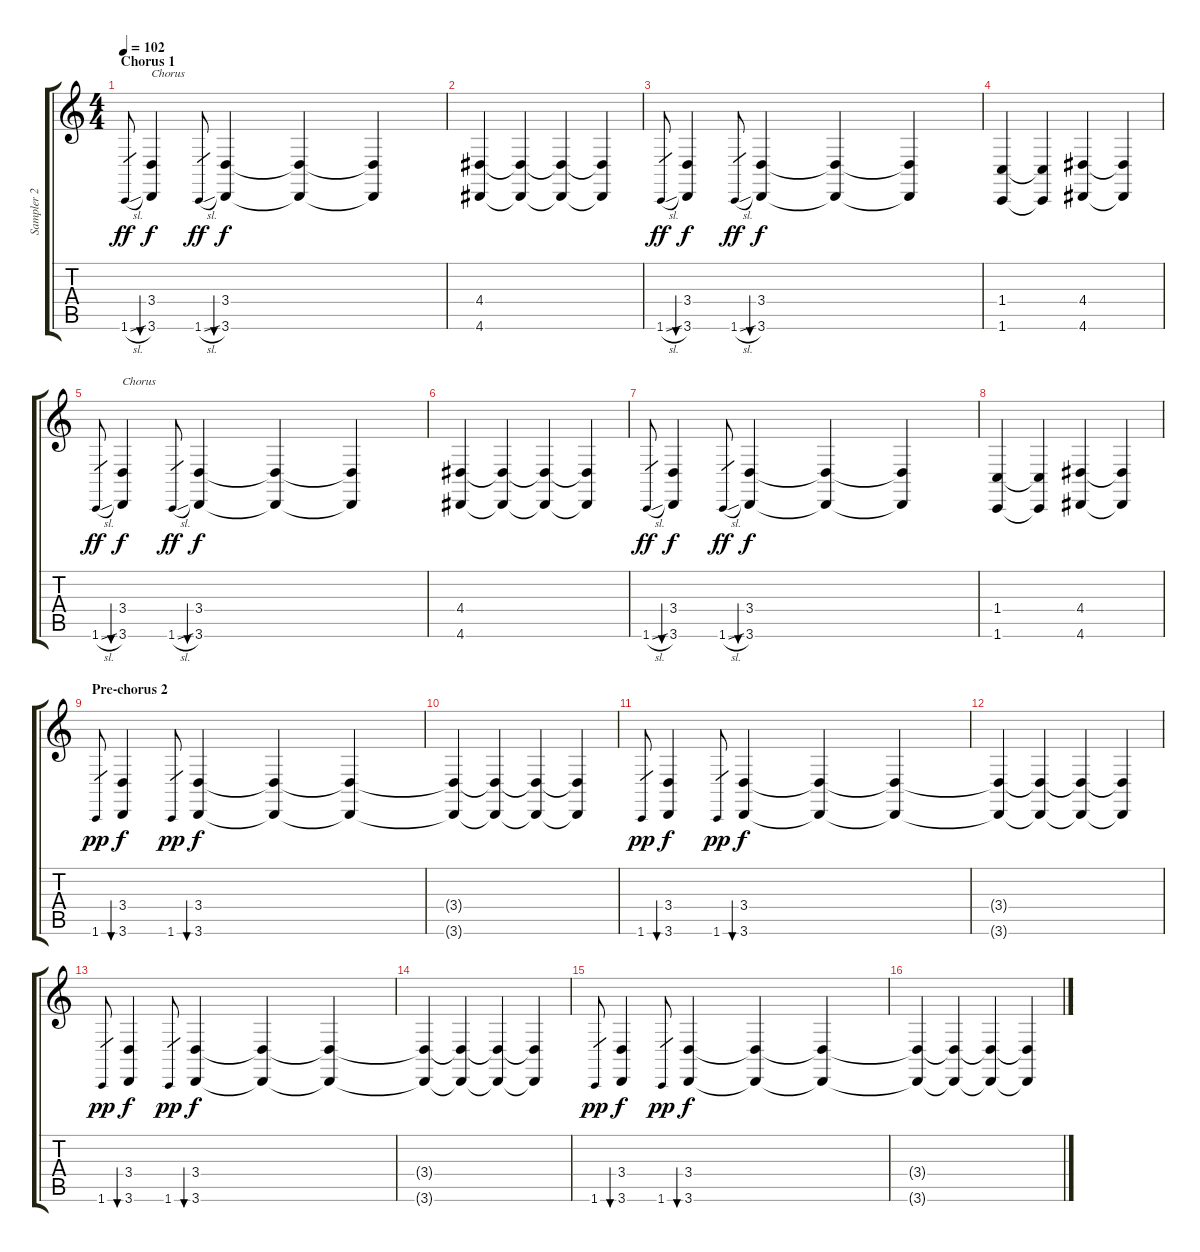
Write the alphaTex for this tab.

\track ("Sampler 2" "Sampler 2") {instrument lead3calliope}
\staff {score tabs}
\tuning (Db4 Ab3 E3 B2 Gb2 B1) {hide}
\ts (4 4)
\section ("" "Chorus 1")
\tempo 102
\clef g2
\ks c
1.6{sl}.8{gr dy ff} (3.4 3.6).4{bu 480 txt "Chorus" dy f volume 8} 1.6{sl}.8{gr dy ff} (3.4 3.6).4{bu 480 dy f} (3.4{t} 3.6{t}).4 (3.4{t} 3.6{t}).4 |
(4.4 4.6).4{volume 8} (4.4{t} 4.6{t}).4 (4.4{t} 4.6{t}).4 (4.4{t} 4.6{t}).4 |
1.6{sl}.8{gr dy ff} (3.4 3.6).4{bu 480 dy f volume 8} 1.6{sl}.8{gr dy ff} (3.4 3.6).4{bu 480 dy f} (3.4{t} 3.6{t}).4 (3.4{t} 3.6{t}).4 |
(1.4 1.6).4{volume 8} (1.4{t} 1.6{t}).4 (4.4 4.6).4 (4.4{t} 4.6{t}).4 |
1.6{sl}.8{gr dy ff} (3.4 3.6).4{bu 480 txt "Chorus" dy f volume 8} 1.6{sl}.8{gr dy ff} (3.4 3.6).4{bu 480 dy f} (3.4{t} 3.6{t}).4 (3.4{t} 3.6{t}).4 |
(4.4 4.6).4{volume 8} (4.4{t} 4.6{t}).4 (4.4{t} 4.6{t}).4 (4.4{t} 4.6{t}).4 |
1.6{sl}.8{gr dy ff} (3.4 3.6).4{bu 480 dy f volume 8} 1.6{sl}.8{gr dy ff} (3.4 3.6).4{bu 480 dy f} (3.4{t} 3.6{t}).4 (3.4{t} 3.6{t}).4 |
(1.4 1.6).4{volume 8} (1.4{t} 1.6{t}).4 (4.4 4.6).4 (4.4{t} 4.6{t}).4 |
\section ("" "Pre-chorus 2")
1.6.8{gr dy pp} (3.4 3.6).4{bu 480 dy f volume 6} 1.6.8{gr dy pp} (3.4 3.6).4{bu 480 dy f} (3.4{t} 3.6{t}).4 (3.4{t} 3.6{t}).4{volume 5} |
(3.4{t} 3.6{t}).4{volume 4} (3.4{t} 3.6{t}).4{volume 4} (3.4{t} 3.6{t}).4{volume 3} (3.4{t} 3.6{t}).4{volume 3} |
1.6.8{gr dy pp} (3.4 3.6).4{bu 480 dy f volume 6} 1.6.8{gr dy pp} (3.4 3.6).4{bu 480 dy f} (3.4{t} 3.6{t}).4 (3.4{t} 3.6{t}).4{volume 5} |
(3.4{t} 3.6{t}).4{volume 4} (3.4{t} 3.6{t}).4{volume 3} (3.4{t} 3.6{t}).4{volume 2} (3.4{t} 3.6{t}).4{volume 1} |
1.6.8{gr dy pp} (3.4 3.6).4{bu 480 dy f volume 6 instrument lead3calliope} 1.6.8{gr dy pp} (3.4 3.6).4{bu 480 dy f} (3.4{t} 3.6{t}).4 (3.4{t} 3.6{t}).4{volume 5} |
(3.4{t} 3.6{t}).4{volume 4} (3.4{t} 3.6{t}).4{volume 4} (3.4{t} 3.6{t}).4{volume 3} (3.4{t} 3.6{t}).4{volume 3} |
1.6.8{gr dy pp} (3.4 3.6).4{bu 480 dy f volume 6 instrument lead3calliope} 1.6.8{gr dy pp} (3.4 3.6).4{bu 480 dy f} (3.4{t} 3.6{t}).4 (3.4{t} 3.6{t}).4{volume 5} |
(3.4{t} 3.6{t}).4{volume 4} (3.4{t} 3.6{t}).4{volume 3} (3.4{t} 3.6{t}).4{volume 2} (3.4{t} 3.6{t}).4{volume 1}
